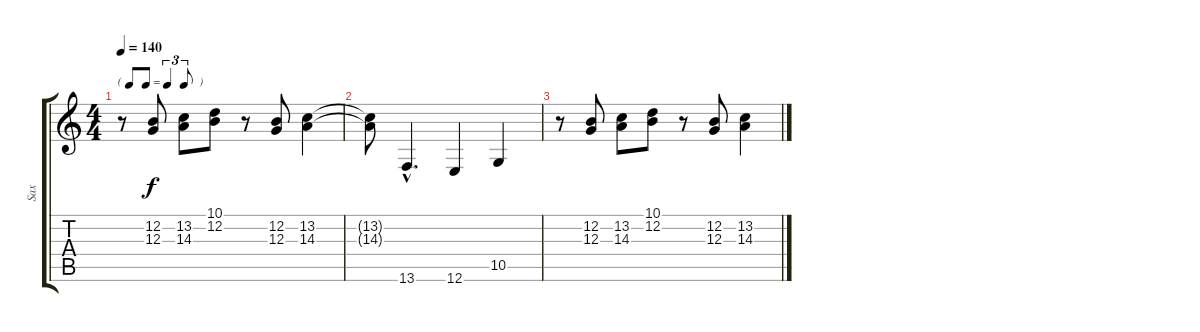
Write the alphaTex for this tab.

\track ("Sax" "Sax") {instrument tenorsax}
\staff {score tabs}
\tuning (E4 B3 G3 D3 A2 E2) {hide}
\ts (4 4)
\tf triplet8th
\tempo 140
\clef g2
\ks c
r.8{dy f} (12.2 12.3).8 (13.2 14.3).8 (10.1 12.2).8 r.8 (12.2 12.3).8 (13.2 14.3).4 |
(13.2{t} 14.3{t}).8 13.6{hac}.4{d} 12.6.4 10.5.4 |
r.8 (12.2 12.3).8 (13.2 14.3).8 (10.1 12.2).8 r.8 (12.2 12.3).8 (13.2 14.3).4
